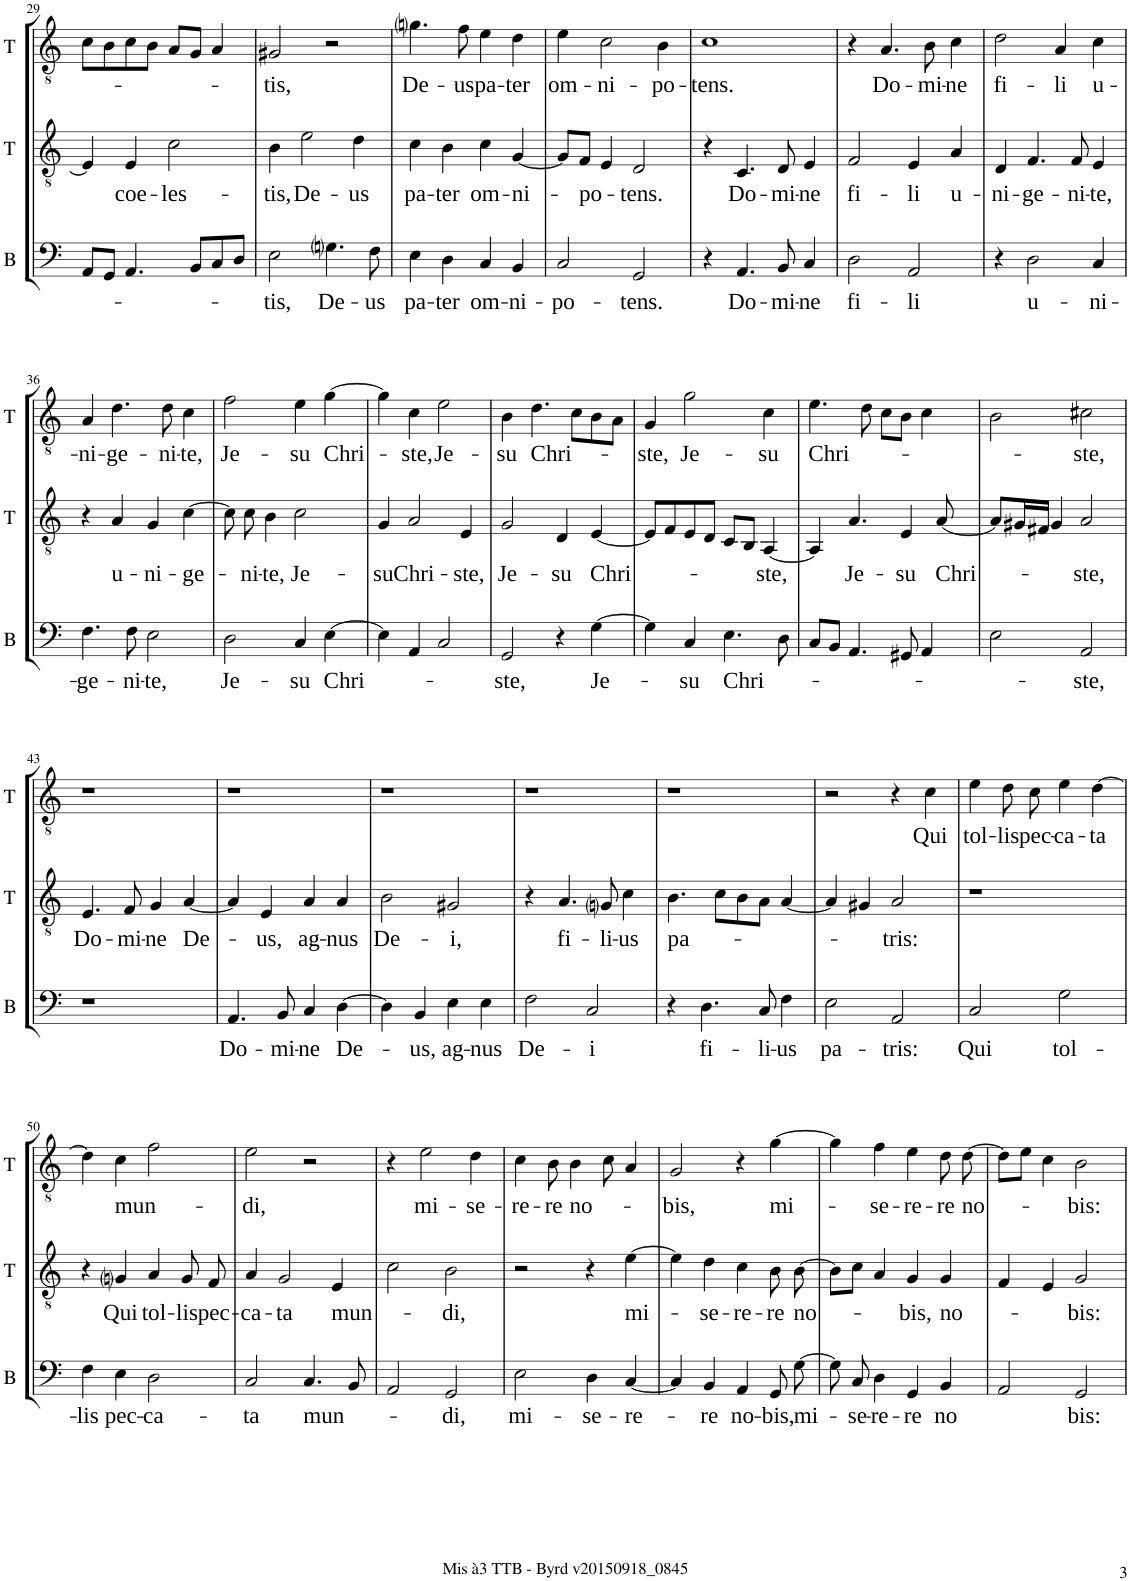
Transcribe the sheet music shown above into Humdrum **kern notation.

**kern	**text	**kern	**text	**kern	**text
*part3	*part3	*part2	*part2	*part1	*part1
*staff3	*staff3	*staff2	*staff2	*staff1	*staff1
*I"B	*	*I"T	*	*I"T	*
*I'B	*	*I'T	*	*I'T	*
!!LO:PB:g=z
*clefF4	*	*clefGv2	*	*clefGv2	*
*k[]	*	*k[]	*	*k[]	*
*M2/2	*	*M2/2	*	*M2/2	*
*met(c|)	*	*met(c|)	*	*met(c|)	*
=29	=29	=29	=29	=29	=29
8AA/L	.	4E/]	.	8c\L	.
8GG/J	.	.	.	8B\	.
!	!	!	!LO:LY:b	!	!
4.AA/	.	4E/	coe-	8c\	.
.	.	.	.	8B\J	.
!	!	!	!LO:LY:b	!	!
.	.	2c\	-les-	8A/L	.
8BB/L	.	.	.	8G/J	.
8C/	.	.	.	4A/	.
8D/J	.	.	.	.	.
=30	=30	=30	=30	=30	=30
!	!LO:LY:b	!	!LO:LY:b	!	!LO:LY:b
2E\	-tis,	4B\	-tis,	2G#X/	-tis,
!	!	!	!LO:LY:b	!	!
.	.	2e\	De-	.	.
!	!LO:LY:b	!	!	!	!
4.Gni\	De-	.	.	2r	.
!	!	!	!LO:LY:b	!	!
.	.	4d\	-us	.	.
!	!LO:LY:b	!	!	!	!
8F\	-us	.	.	.	.
=31	=31	=31	=31	=31	=31
!	!LO:LY:b	!	!LO:LY:b	!	!LO:LY:b
4E\	pa-	4c\	pa-	4.gni\	De-
!	!LO:LY:b	!	!LO:LY:b	!	!
4D\	-ter	4B\	-ter	.	.
!	!	!	!	!	!LO:LY:b
.	.	.	.	8f\	-us
!	!LO:LY:b	!	!LO:LY:b	!	!LO:LY:b
4C/	om-	4c\	om-	4e\	pa-
!	!LO:LY:b	!	!LO:LY:b	!	!LO:LY:b
4BB/	-ni-	[4G/	-ni-	4d\	-ter
=32	=32	=32	=32	=32	=32
!	!LO:LY:b	!	!	!	!LO:LY:b
2C/	-po-	8G/L]	.	4e\	om-
!	!	!	!LO:LY:b	!	!
.	.	8F/J	-po-	.	.
!	!	!	!	!	!LO:LY:b
.	.	4E/	.	2c\	-ni-
!	!LO:LY:b	!	!LO:LY:b	!	!
2GG/	-tens.	2D/	-tens.	.	.
!	!	!	!	!	!LO:LY:b
.	.	.	.	4B\	-po-
=33	=33	=33	=33	=33	=33
!	!	!	!	!	!LO:LY:b
4r	.	4r	.	1c	-tens.
!	!LO:LY:b	!	!LO:LY:b	!	!
4.AA/	Do-	4.C/	Do-	.	.
!	!LO:LY:b	!	!LO:LY:b	!	!
8BB/	-mi-	8D/	-mi-	.	.
!	!LO:LY:b	!	!LO:LY:b	!	!
4C/	-ne	4E/	-ne	.	.
=34	=34	=34	=34	=34	=34
!	!LO:LY:b	!	!LO:LY:b	!	!
2D\	fi-	2F/	fi-	4r	.
!	!	!	!	!	!LO:LY:b
.	.	.	.	4.A/	Do-
!	!LO:LY:b	!	!LO:LY:b	!	!
2AA/	-li	4E/	-li	.	.
!	!	!	!	!	!LO:LY:b
.	.	.	.	8B\	-mi-
!	!	!	!LO:LY:b	!	!LO:LY:b
.	.	4A/	u-	4c\	-ne
=35	=35	=35	=35	=35	=35
!	!	!	!LO:LY:b	!	!LO:LY:b
4r	.	4D/	-ni-	2d\	fi-
!	!LO:LY:b	!	!LO:LY:b	!	!
2D\	u-	4.F/	-ge-	.	.
!	!	!	!	!	!LO:LY:b
.	.	.	.	4A/	-li
!	!	!	!LO:LY:b	!	!
.	.	8F/	-ni-	.	.
!	!LO:LY:b	!	!LO:LY:b	!	!LO:LY:b
4C/	-ni-	4E/	-te,	4c\	u-
!!LO:LB:g=z
=36	=36	=36	=36	=36	=36
!	!LO:LY:b	!	!	!	!LO:LY:b
4.F\	-ge-	4r	.	4A/	-ni-
!	!	!	!LO:LY:b	!	!LO:LY:b
.	.	4A/	u-	4.d\	-ge-
!	!LO:LY:b	!	!	!	!
8F\	-ni-	.	.	.	.
!	!LO:LY:b	!	!LO:LY:b	!	!
2E\	-te,	4G/	-ni-	.	.
!	!	!	!	!	!LO:LY:b
.	.	.	.	8d\	-ni-
!	!	!	!LO:LY:b	!	!LO:LY:b
.	.	[4c\	-ge-	4c\	-te,
=37	=37	=37	=37	=37	=37
!	!LO:LY:b	!	!	!	!LO:LY:b
2D\	Je-	8c\]	.	2f\	Je-
!	!	!	!LO:LY:b	!	!
.	.	8c\	-ni-	.	.
!	!	!	!LO:LY:b	!	!
.	.	4B\	-te,	.	.
!	!LO:LY:b	!	!LO:LY:b	!	!LO:LY:b
4C/	-su	2c\	Je-	4e\	-su
!	!LO:LY:b	!	!	!	!LO:LY:b
[4E\	Chri-	.	.	[4g\	Chri-
=38	=38	=38	=38	=38	=38
!	!	!	!LO:LY:b	!	!
4E\]	.	4G/	-su	4g\]	.
!	!	!	!LO:LY:b	!	!LO:LY:b
4AA/	.	2A/	Chri-	4c\	-ste,
!	!	!	!	!	!LO:LY:b
2C/	.	.	.	2e\	Je-
!	!	!	!LO:LY:b	!	!
.	.	4E/	-ste,	.	.
=39	=39	=39	=39	=39	=39
!	!LO:LY:b	!	!LO:LY:b	!	!LO:LY:b
2GG/	-ste,	2G/	Je-	4B\	-su
!	!	!	!	!	!LO:LY:b
.	.	.	.	4.d\	Chri-
!	!	!	!LO:LY:b	!	!
4r	.	4D/	-su	.	.
.	.	.	.	8c\L	.
!	!LO:LY:b	!	!LO:LY:b	!	!
[4G\	Je-	[4E/	Chri-	8B\	.
.	.	.	.	8A\J	.
=40	=40	=40	=40	=40	=40
!	!	!	!	!	!LO:LY:b
4G\]	.	8E/L]	.	4G/	-ste,
.	.	8F/	.	.	.
!	!LO:LY:b	!	!	!	!LO:LY:b
4C/	-su	8E/	.	2g\	Je-
.	.	8D/J	.	.	.
!	!LO:LY:b	!	!	!	!
4.E\	Chri-	8C/L	.	.	.
.	.	8BB/J	.	.	.
!	!	!	!LO:LY:b	!	!LO:LY:b
.	.	[4AA/	-ste,	4c\	-su
8D\	.	.	.	.	.
=41	=41	=41	=41	=41	=41
!	!	!	!	!	!LO:LY:b
8C/L	.	4AA/]	.	4.e\	Chri-
8BB/J	.	.	.	.	.
!	!	!	!LO:LY:b	!	!
4.AA/	.	4.A/	Je-	.	.
.	.	.	.	8d\	.
.	.	.	.	8c\L	.
!	!	!	!LO:LY:b	!	!
8GG#X/	.	4E/	-su	8B\J	.
4AA/	.	.	.	4c\	.
!	!	!	!LO:LY:b	!	!
.	.	[8A/	Chri-	.	.
=42	=42	=42	=42	=42	=42
2E\	.	8A/L]	.	2B\	.
.	.	16G#X/L	.	.	.
.	.	16F#X/JJ	.	.	.
.	.	4G#/	.	.	.
!	!LO:LY:b	!	!LO:LY:b	!	!LO:LY:b
2AA/	-ste,	2A/	-ste,	2c#X\	-ste,
!!LO:LB:g=z
=43	=43	=43	=43	=43	=43
!	!	!	!LO:LY:b	!	!
1r	.	4.E/	Do-	1r	.
!	!	!	!LO:LY:b	!	!
.	.	8F/	-mi-	.	.
!	!	!	!LO:LY:b	!	!
.	.	4G/	-ne	.	.
!	!	!	!LO:LY:b	!	!
.	.	[4A/	De-	.	.
=44	=44	=44	=44	=44	=44
!	!LO:LY:b	!	!	!	!
4.AA/	Do-	4A/]	.	1r	.
!	!	!	!LO:LY:b	!	!
.	.	4E/	-us,	.	.
!	!LO:LY:b	!	!	!	!
8BB/	-mi-	.	.	.	.
!	!LO:LY:b	!	!LO:LY:b	!	!
4C/	-ne	4A/	ag-	.	.
!	!LO:LY:b	!	!LO:LY:b	!	!
[4D\	De-	4A/	-nus	.	.
=45	=45	=45	=45	=45	=45
!	!	!	!LO:LY:b	!	!
4D\]	.	2B\	De-	1r	.
!	!LO:LY:b	!	!	!	!
4BB/	-us,	.	.	.	.
!	!LO:LY:b	!	!LO:LY:b	!	!
4E\	ag-	2G#X/	-i,	.	.
!	!LO:LY:b	!	!	!	!
4E\	-nus	.	.	.	.
=46	=46	=46	=46	=46	=46
!	!LO:LY:b	!	!	!	!
2F\	De-	4r	.	1r	.
!	!	!	!LO:LY:b	!	!
.	.	4.A/	fi-	.	.
!	!LO:LY:b	!	!	!	!
2C/	-i	.	.	.	.
!	!	!	!LO:LY:b	!	!
.	.	8Gni/	-li-	.	.
!	!	!	!LO:LY:b	!	!
.	.	4c\	-us	.	.
=47	=47	=47	=47	=47	=47
!	!	!	!LO:LY:b	!	!
4r	.	4.B\	pa-	1r	.
!	!LO:LY:b	!	!	!	!
4.D\	fi-	.	.	.	.
.	.	8c\L	.	.	.
.	.	8B\	.	.	.
!	!LO:LY:b	!	!	!	!
8C/	-li-	8A\J	.	.	.
!	!LO:LY:b	!	!	!	!
4F\	-us	[4A/	.	.	.
=48	=48	=48	=48	=48	=48
!	!LO:LY:b	!	!	!	!
2E\	pa-	4A/]	.	2r	.
.	.	4G#X/	.	.	.
!	!LO:LY:b	!	!LO:LY:b	!	!
2AA/	-tris:	2A/	-tris:	4r	.
!	!	!	!	!	!LO:LY:b
.	.	.	.	4c\	Qui
=49	=49	=49	=49	=49	=49
!	!LO:LY:b	!	!	!	!LO:LY:b
2C/	Qui	1r	.	4e\	tol-
!	!	!	!	!	!LO:LY:b
.	.	.	.	8d\	-lis
!	!	!	!	!	!LO:LY:b
.	.	.	.	8c\	pec-
!	!LO:LY:b	!	!	!	!LO:LY:b
2G\	tol-	.	.	4e\	-ca-
!	!	!	!	!	!LO:LY:b
.	.	.	.	[4d\	-ta
!!LO:LB:g=z
=50	=50	=50	=50	=50	=50
!	!LO:LY:b	!	!	!	!
4F\	-lis	4r	.	4d\]	.
!	!LO:LY:b	!	!LO:LY:b	!	!LO:LY:b
4E\	pec-	4Gni/	Qui	4c\	mun-
!	!LO:LY:b	!	!LO:LY:b	!	!
2D\	-ca-	4A/	tol-	2f\	.
!	!	!	!LO:LY:b	!	!
.	.	8G/	-lis	.	.
!	!	!	!LO:LY:b	!	!
.	.	8F/	pec-	.	.
=51	=51	=51	=51	=51	=51
!	!LO:LY:b	!	!LO:LY:b	!	!LO:LY:b
2C/	-ta	4A/	-ca-	2e\	-di,
!	!	!	!LO:LY:b	!	!
.	.	2G/	-ta	.	.
!	!LO:LY:b	!	!	!	!
4.C/	mun-	.	.	2r	.
!	!	!	!LO:LY:b	!	!
.	.	4E/	mun-	.	.
8BB/	.	.	.	.	.
=52	=52	=52	=52	=52	=52
2AA/	.	2c\	.	4r	.
!	!	!	!	!	!LO:LY:b
.	.	.	.	2e\	mi-
!	!LO:LY:b	!	!LO:LY:b	!	!
2GG/	-di,	2B\	-di,	.	.
!	!	!	!	!	!LO:LY:b
.	.	.	.	4d\	-se-
=53	=53	=53	=53	=53	=53
!	!LO:LY:b	!	!	!	!LO:LY:b
2E\	mi-	2r	.	4c\	-re-
!	!	!	!	!	!LO:LY:b
.	.	.	.	8B\	-re
!	!	!	!	!	!LO:LY:b
.	.	.	.	4B\	no-
!	!LO:LY:b	!	!	!	!
4D\	-se-	4r	.	.	.
.	.	.	.	8c\	.
!	!LO:LY:b	!	!LO:LY:b	!	!
[4C/	-re-	[4e\	mi-	4A/	.
=54	=54	=54	=54	=54	=54
!	!	!	!	!	!LO:LY:b
4C/]	.	4e\]	.	2G/	-bis,
!	!LO:LY:b	!	!LO:LY:b	!	!
4BB/	-re	4d\	-se-	.	.
!	!LO:LY:b	!	!LO:LY:b	!	!
4AA/	no-	4c\	-re-	4r	.
!	!LO:LY:b	!	!LO:LY:b	!	!LO:LY:b
8GG/	-bis,	8B\	-re	[4g\	mi-
!	!LO:LY:b	!	!LO:LY:b	!	!
[8G\	mi-	[8B\	no-	.	.
=55	=55	=55	=55	=55	=55
8G\]	.	8B\L]	.	4g\]	.
!	!LO:LY:b	!	!	!	!
8C/	-se-	8c\J	.	.	.
!	!LO:LY:b	!	!	!	!LO:LY:b
4D\	-re-	4A/	.	4f\	-se-
!	!LO:LY:b	!	!LO:LY:b	!	!LO:LY:b
4GG/	-re	4G/	-bis,	4e\	-re-
!	!LO:LY:b	!	!LO:LY:b	!	!LO:LY:b
4BB/	no	4G/	no-	8d\	-re
!	!	!	!	!	!LO:LY:b
.	.	.	.	[8d\	no-
=56	=56	=56	=56	=56	=56
2AA/	.	4F/	.	8d\L]	.
.	.	.	.	8e\J	.
.	.	4E/	.	4c\	.
!	!LO:LY:b	!	!LO:LY:b	!	!LO:LY:b
2GG/	bis:	2G/	-bis:	2B\	-bis:
=	=	=	=	=	=
*-	*-	*-	*-	*-	*-
